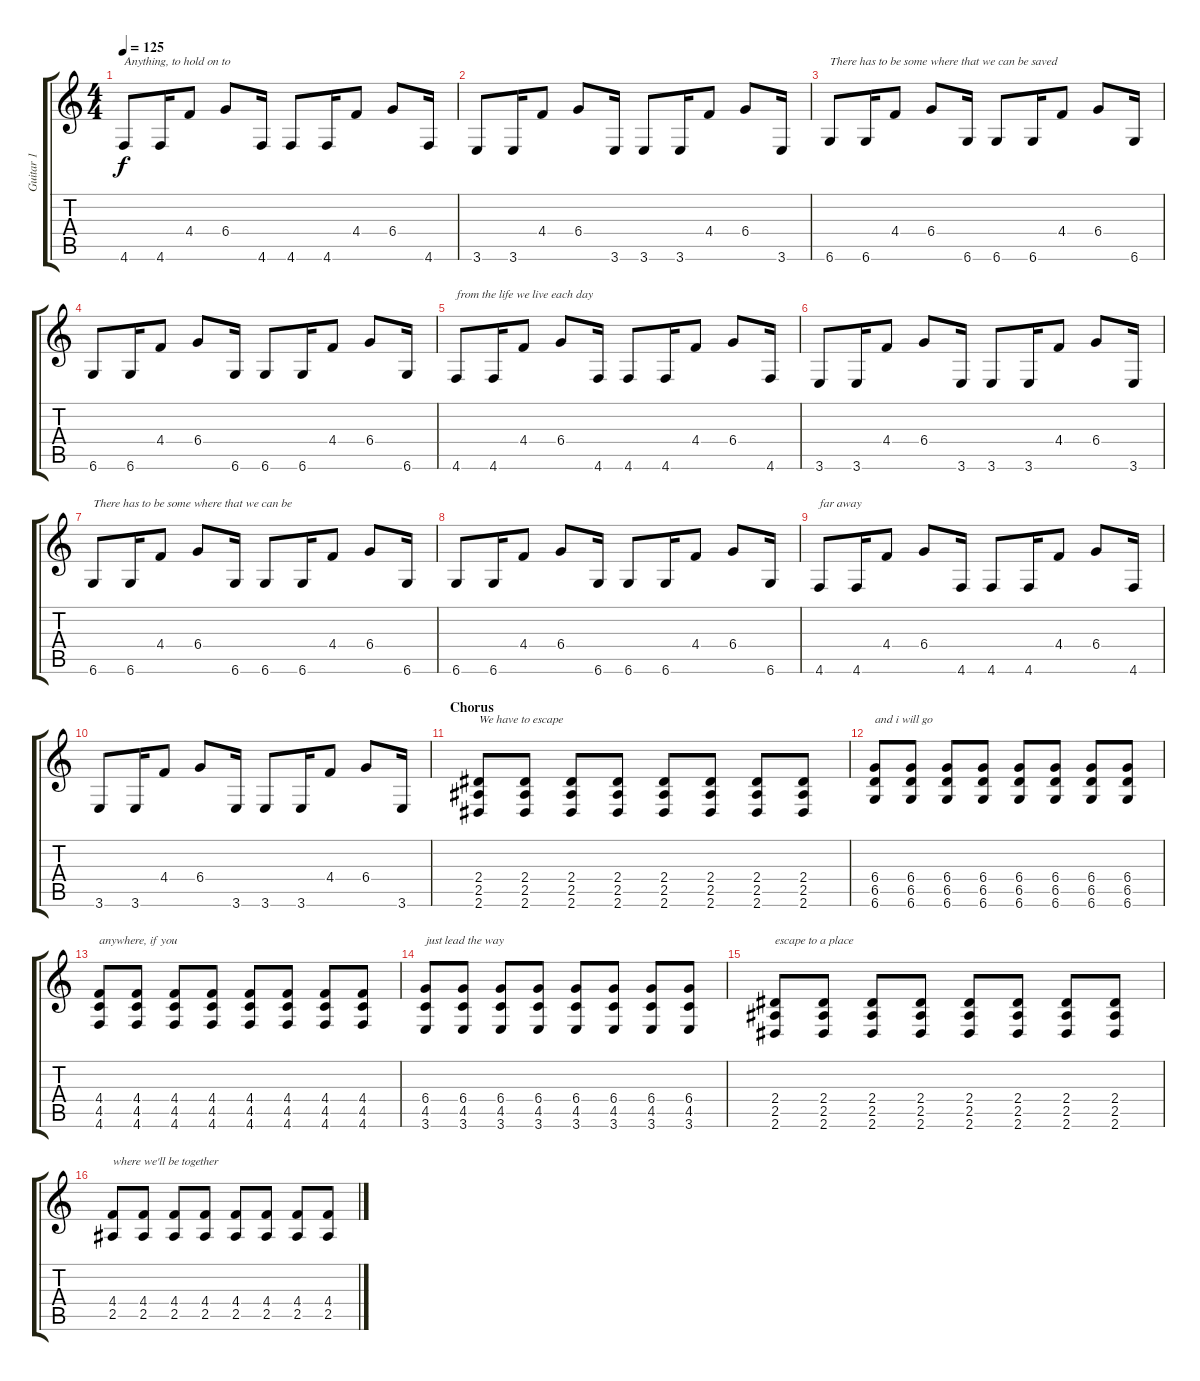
\track ("Guitar 1" "Guitar 1") {instrument distortionguitar}
\staff {score tabs}
\tuning (Eb4 Bb3 Gb3 Db3 Ab2 Db2) {hide}
\ts (4 4)
\tempo 125
\clef g2
\ks c
4.6.8{txt "Anything, to hold on to" dy f} 4.6.16 4.4.8 6.4.8 4.6.16 4.6.8 4.6.16 4.4.8 6.4.8 4.6.16 |
3.6.8 3.6.16 4.4.8 6.4.8 3.6.16 3.6.8 3.6.16 4.4.8 6.4.8 3.6.16 |
6.6.8{txt "There has to be some where that we can be saved"} 6.6.16 4.4.8 6.4.8 6.6.16 6.6.8 6.6.16 4.4.8 6.4.8 6.6.16 |
6.6.8 6.6.16 4.4.8 6.4.8 6.6.16 6.6.8 6.6.16 4.4.8 6.4.8 6.6.16 |
4.6.8{txt "from the life we live each day"} 4.6.16 4.4.8 6.4.8 4.6.16 4.6.8 4.6.16 4.4.8 6.4.8 4.6.16 |
3.6.8 3.6.16 4.4.8 6.4.8 3.6.16 3.6.8 3.6.16 4.4.8 6.4.8 3.6.16 |
6.6.8{txt "There has to be some where that we can be"} 6.6.16 4.4.8 6.4.8 6.6.16 6.6.8 6.6.16 4.4.8 6.4.8 6.6.16 |
6.6.8 6.6.16 4.4.8 6.4.8 6.6.16 6.6.8 6.6.16 4.4.8 6.4.8 6.6.16 |
4.6.8{txt "far away"} 4.6.16 4.4.8 6.4.8 4.6.16 4.6.8 4.6.16 4.4.8 6.4.8 4.6.16 |
3.6.8 3.6.16 4.4.8 6.4.8 3.6.16 3.6.8 3.6.16 4.4.8 6.4.8 3.6.16 |
\section ("" "Chorus")
(2.4 2.5 2.6).8{txt "We have to escape"} (2.4 2.5 2.6).8 (2.4 2.5 2.6).8 (2.4 2.5 2.6).8 (2.4 2.5 2.6).8 (2.4 2.5 2.6).8 (2.4 2.5 2.6).8 (2.4 2.5 2.6).8 |
(6.4 6.5 6.6).8{txt "and i will go"} (6.4 6.5 6.6).8 (6.4 6.5 6.6).8 (6.4 6.5 6.6).8 (6.4 6.5 6.6).8 (6.4 6.5 6.6).8 (6.4 6.5 6.6).8 (6.4 6.5 6.6).8 |
(4.4 4.5 4.6).8{txt "anywhere, if you"} (4.4 4.5 4.6).8 (4.4 4.5 4.6).8 (4.4 4.5 4.6).8 (4.4 4.5 4.6).8 (4.4 4.5 4.6).8 (4.4 4.5 4.6).8 (4.4 4.5 4.6).8 |
(6.4 4.5 3.6).8{txt "just lead the way"} (6.4 4.5 3.6).8 (6.4 4.5 3.6).8 (6.4 4.5 3.6).8 (6.4 4.5 3.6).8 (6.4 4.5 3.6).8 (6.4 4.5 3.6).8 (6.4 4.5 3.6).8 |
(2.4 2.5 2.6).8{txt "escape to a place"} (2.4 2.5 2.6).8 (2.4 2.5 2.6).8 (2.4 2.5 2.6).8 (2.4 2.5 2.6).8 (2.4 2.5 2.6).8 (2.4 2.5 2.6).8 (2.4 2.5 2.6).8 |
(4.4 2.5).8{txt "where we'll be together"} (4.4 2.5).8 (4.4 2.5).8 (4.4 2.5).8 (4.4 2.5).8 (4.4 2.5).8 (4.4 2.5).8 (4.4 2.5).8
